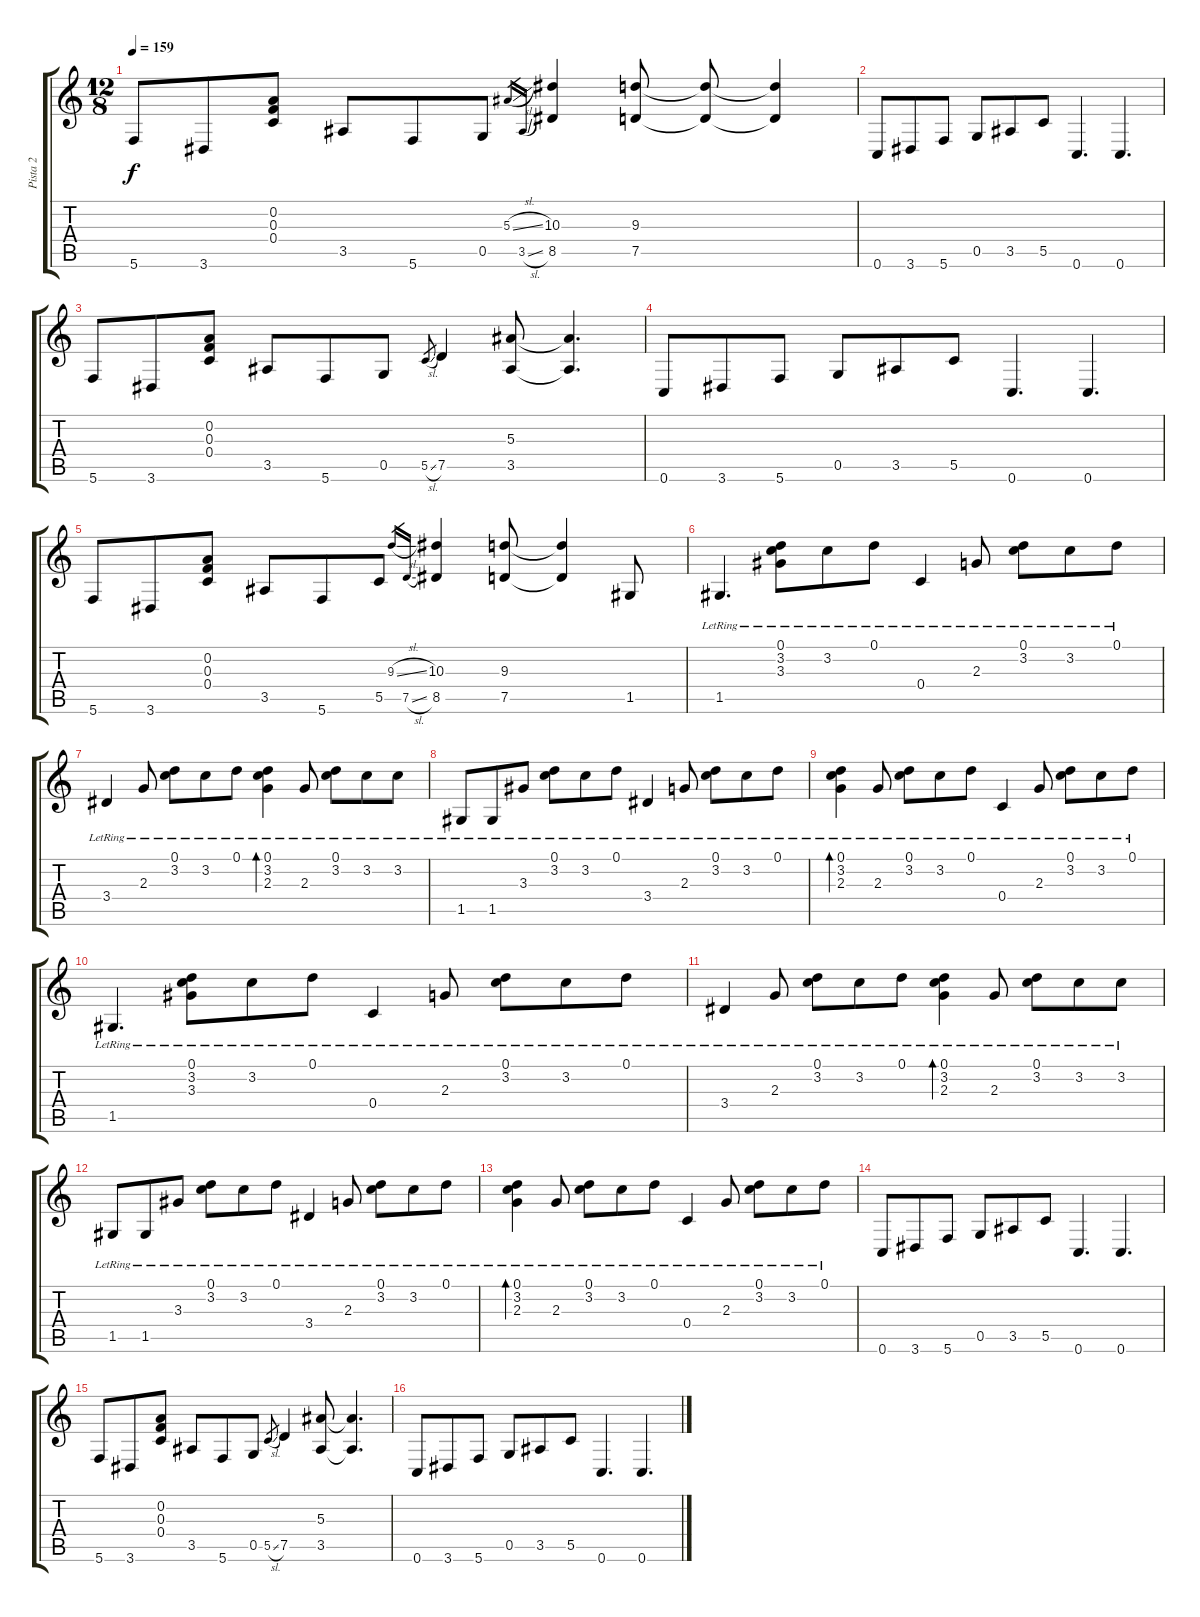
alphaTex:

\track ("Pista 2" "Pista 2") {instrument overdrivenguitar}
\staff {score tabs}
\tuning (D4 A3 F3 C3 G2 C2) {hide}
\ts (12 8)
\tempo 159
\clef g2
\ks c
5.6.8{dy f} 3.6.8 (0.2 0.3 0.4).8 3.5.8 5.6.8 0.5.8 5.3{sl}.16{gr} 3.5{sl}.16{gr} (10.3 8.5).4 (9.3 7.5).8 (9.3{t} 7.5{t}).8 (9.3{t} 7.5{t}).4 |
0.6.8 3.6.8 5.6.8 0.5.8 3.5.8 5.5.8 0.6.4{d} 0.6.4{d} |
5.6.8 3.6.8 (0.2 0.3 0.4).8 3.5.8 5.6.8 0.5.8 5.5{sl}.8{gr} 7.5.4 (5.3 3.5).8 (5.3{t} 3.5{t}).4{d} |
0.6.8 3.6.8 5.6.8 0.5.8 3.5.8 5.5.8 0.6.4{d} 0.6.4{d} |
5.6.8 3.6.8 (0.2 0.3 0.4).8 3.5.8 5.6.8 5.5.8 9.3{sl}.16{gr} 7.5{sl}.16{gr} (10.3 8.5).4 (9.3 7.5).8 (9.3{t} 7.5{t}).4 1.5.8 |
1.5{lr}.4{d instrument acousticguitarsteel} (0.1{lr} 3.2{lr} 3.3{lr}).8 3.2{lr}.8 0.1{lr}.8 0.4{lr}.4 2.3{lr}.8 (0.1{lr} 3.2{lr}).8 3.2{lr}.8 0.1{lr}.8 |
3.4{lr}.4 2.3{lr}.8 (0.1{lr} 3.2{lr}).8 3.2{lr}.8 0.1{lr}.8 (0.1{lr} 3.2{lr} 2.3{lr}).4{bd 240} 2.3{lr}.8 (0.1{lr} 3.2{lr}).8 3.2{lr}.8 3.2{lr}.8 |
1.5{lr}.8 1.5{lr}.8 3.3{lr}.8 (0.1{lr} 3.2{lr}).8 3.2{lr}.8 0.1{lr}.8 3.4{lr}.4 2.3{lr}.8 (0.1{lr} 3.2{lr}).8 3.2{lr}.8 0.1{lr}.8 |
(0.1{lr} 3.2{lr} 2.3{lr}).4{bd 240} 2.3{lr}.8 (0.1{lr} 3.2{lr}).8 3.2{lr}.8 0.1{lr}.8 0.4{lr}.4 2.3{lr}.8 (0.1{lr} 3.2{lr}).8 3.2{lr}.8 0.1{lr}.8 |
1.5{lr}.4{d} (0.1{lr} 3.2{lr} 3.3{lr}).8 3.2{lr}.8 0.1{lr}.8 0.4{lr}.4 2.3{lr}.8 (0.1{lr} 3.2{lr}).8 3.2{lr}.8 0.1{lr}.8 |
3.4{lr}.4 2.3{lr}.8 (0.1{lr} 3.2{lr}).8 3.2{lr}.8 0.1{lr}.8 (0.1{lr} 3.2{lr} 2.3{lr}).4{bd 240} 2.3{lr}.8 (0.1{lr} 3.2{lr}).8 3.2{lr}.8 3.2{lr}.8 |
1.5{lr}.8 1.5{lr}.8 3.3{lr}.8 (0.1{lr} 3.2{lr}).8 3.2{lr}.8 0.1{lr}.8 3.4{lr}.4 2.3{lr}.8 (0.1{lr} 3.2{lr}).8 3.2{lr}.8 0.1{lr}.8 |
(0.1{lr} 3.2{lr} 2.3{lr}).4{bd 240} 2.3{lr}.8 (0.1{lr} 3.2{lr}).8 3.2{lr}.8 0.1{lr}.8 0.4{lr}.4 2.3{lr}.8 (0.1{lr} 3.2{lr}).8 3.2{lr}.8 0.1{lr}.8 |
0.6.8{instrument distortionguitar} 3.6.8 5.6.8 0.5.8 3.5.8 5.5.8 0.6.4{d} 0.6.4{d} |
5.6.8 3.6.8 (0.2 0.3 0.4).8 3.5.8 5.6.8 0.5.8 5.5{sl}.8{gr} 7.5.4 (5.3 3.5).8 (5.3{t} 3.5{t}).4{d} |
0.6.8 3.6.8 5.6.8 0.5.8 3.5.8 5.5.8 0.6.4{d} 0.6.4{d}
